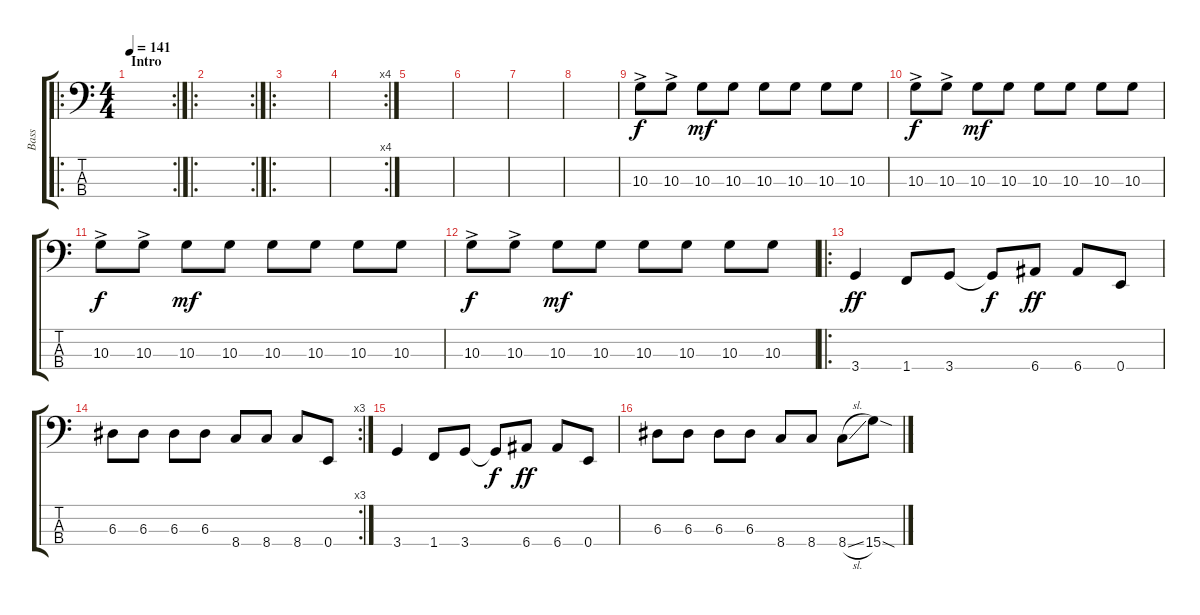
\track ("Bass" "Bass") {instrument electricbassfinger}
\staff {score tabs}
\tuning (G2 D2 A1 E1) {hide}
\ro
\rc 2
\ts (4 4)
\section ("" "Intro")
\tempo 141
\clef f4
\ks c
|
\ro
\rc 2
|
\ro
|
\rc 4
|
|
|
|
|
10.3{ac}.8 10.3{ac}.8 10.3.8{dy mf} 10.3.8 10.3.8 10.3.8 10.3.8 10.3.8 |
10.3{ac}.8{dy f} 10.3{ac}.8 10.3.8{dy mf} 10.3.8 10.3.8 10.3.8 10.3.8 10.3.8 |
10.3{ac}.8{dy f} 10.3{ac}.8 10.3.8{dy mf} 10.3.8 10.3.8 10.3.8 10.3.8 10.3.8 |
10.3{ac}.8{dy f} 10.3{ac}.8 10.3.8{dy mf} 10.3.8 10.3.8 10.3.8 10.3.8 10.3.8 |
\ro
3.4.4{dy ff} 1.4.8 3.4.8 3.4{t}.8{dy f} 6.4.8{dy ff} 6.4.8 0.4.8 |
\rc 3
6.3.8 6.3.8 6.3.8 6.3.8 8.4.8 8.4.8 8.4.8 0.4.8 |
3.4.4 1.4.8 3.4.8 3.4{t}.8{dy f} 6.4.8{dy ff} 6.4.8 0.4.8 |
6.3.8 6.3.8 6.3.8 6.3.8 8.4.8 8.4.8 8.4{sl}.8 15.4{sod}.8
